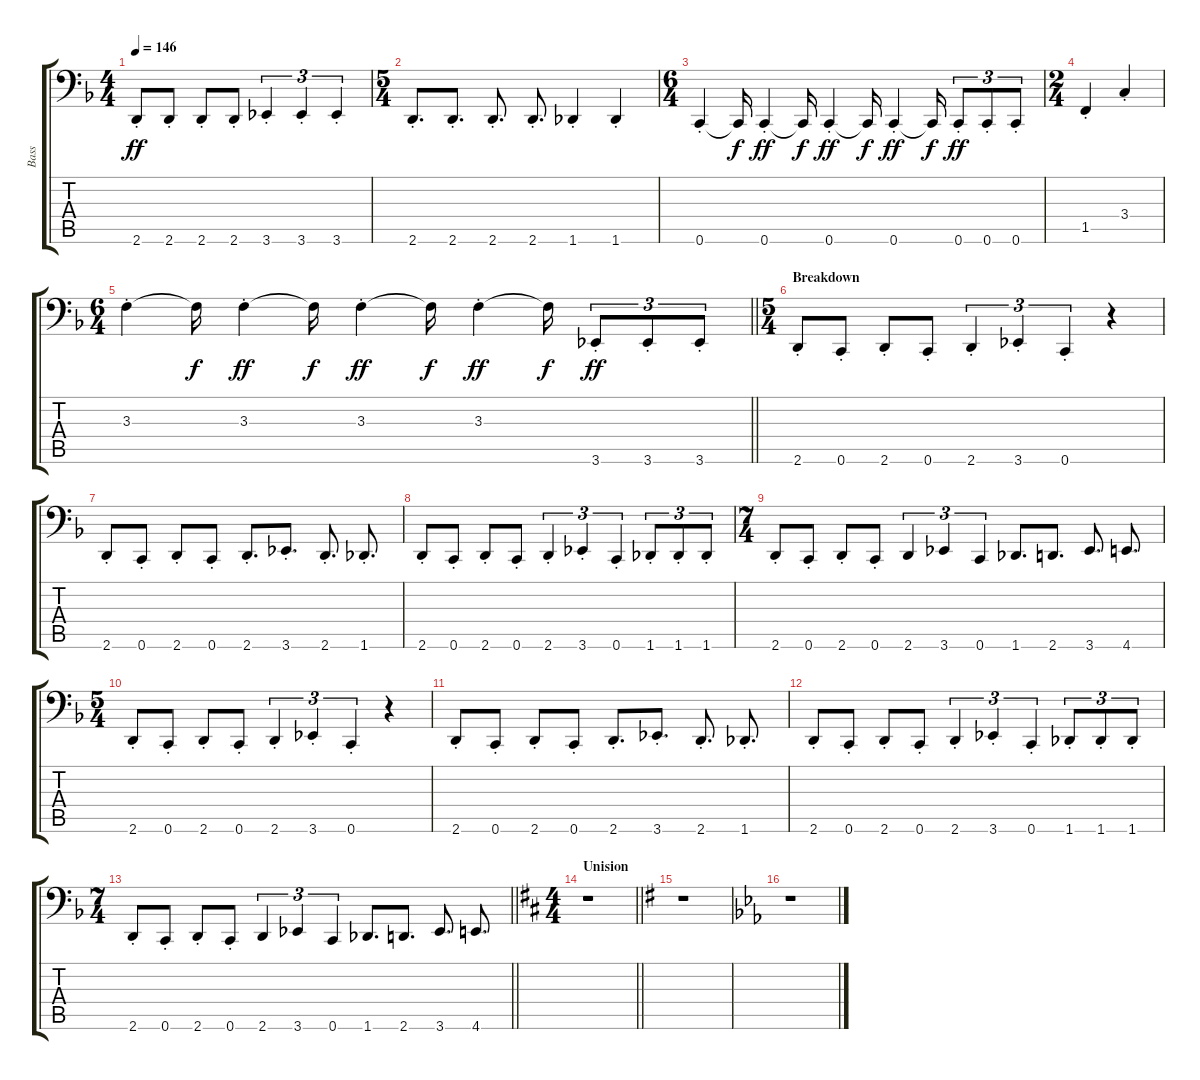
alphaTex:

\track ("Bass" "Bass") {instrument electricbassfinger}
\staff {score tabs}
\tuning (C3 G2 D2 A1 E1 C1) {hide}
\ts (4 4)
\tempo 146
\clef f4
\ks f
2.6{st}.8{dy ff} 2.6{st}.8 2.6{st}.8 2.6{st}.8 3.6{st}.4{tu (3 2)} 3.6{st}.4{tu (3 2)} 3.6{st}.4{tu (3 2)} |
\ts (5 4)
2.6{st}.8{d} 2.6{st}.8{d} 2.6{st}.8{d} 2.6{st}.8{d} 1.6{st}.4 1.6{st}.4 |
\ts (6 4)
0.6{st}.4 0.6{t}.16{dy f} 0.6{st}.4{dy ff} 0.6{t}.16{dy f} 0.6{st}.4{dy ff} 0.6{t}.16{dy f} 0.6{st}.4{dy ff} 0.6{t}.16{dy f} 0.6{st}.8{tu (3 2) dy ff} 0.6{st}.8{tu (3 2)} 0.6{st}.8{tu (3 2)} |
\ts (2 4)
1.5{st}.4 3.4{st}.4 |
\ts (6 4)
\barLineRight lightlight
3.3{st}.4 3.3{t}.16{dy f} 3.3{st}.4{dy ff} 3.3{t}.16{dy f} 3.3{st}.4{dy ff} 3.3{t}.16{dy f} 3.3{st}.4{dy ff} 3.3{t}.16{dy f} 3.6{st}.8{tu (3 2) dy ff} 3.6{st}.8{tu (3 2)} 3.6{st}.8{tu (3 2)} |
\ts (5 4)
\section ("" "Breakdown")
2.6{st}.8 0.6{st}.8 2.6{st}.8 0.6{st}.8 2.6{st}.4{tu (3 2)} 3.6{st}.4{tu (3 2)} 0.6{st}.4{tu (3 2)} r.4 |
2.6{st}.8 0.6{st}.8 2.6{st}.8 0.6{st}.8 2.6{st}.8{d} 3.6{st}.8{d} 2.6{st}.8{d} 1.6{st}.8{d} |
2.6{st}.8 0.6{st}.8 2.6{st}.8 0.6{st}.8 2.6{st}.4{tu (3 2)} 3.6{st}.4{tu (3 2)} 0.6{st}.4{tu (3 2)} 1.6{st}.8{tu (3 2)} 1.6{st}.8{tu (3 2)} 1.6{st}.8{tu (3 2)} |
\ts (7 4)
2.6{st}.8 0.6{st}.8 2.6{st}.8 0.6{st}.8 2.6.4{tu (3 2)} 3.6.4{tu (3 2)} 0.6.4{tu (3 2)} 1.6.8{d} 2.6.8{d} 3.6.8{d} 4.6.8{d} |
\ts (5 4)
2.6{st}.8 0.6{st}.8 2.6{st}.8 0.6{st}.8 2.6{st}.4{tu (3 2)} 3.6{st}.4{tu (3 2)} 0.6{st}.4{tu (3 2)} r.4 |
2.6{st}.8 0.6{st}.8 2.6{st}.8 0.6{st}.8 2.6{st}.8{d} 3.6{st}.8{d} 2.6{st}.8{d} 1.6{st}.8{d} |
2.6{st}.8 0.6{st}.8 2.6{st}.8 0.6{st}.8 2.6{st}.4{tu (3 2)} 3.6{st}.4{tu (3 2)} 0.6{st}.4{tu (3 2)} 1.6{st}.8{tu (3 2)} 1.6{st}.8{tu (3 2)} 1.6{st}.8{tu (3 2)} |
\ts (7 4)
\barLineRight lightlight
2.6{st}.8 0.6{st}.8 2.6{st}.8 0.6{st}.8 2.6.4{tu (3 2)} 3.6.4{tu (3 2)} 0.6.4{tu (3 2)} 1.6.8{d} 2.6.8{d} 3.6.8{d} 4.6.8{d} |
\ts (4 4)
\section ("" "Unision")
\barLineRight lightlight
\ks d
r.1 |
\ks g
r.1 |
\ks eb
r.1
